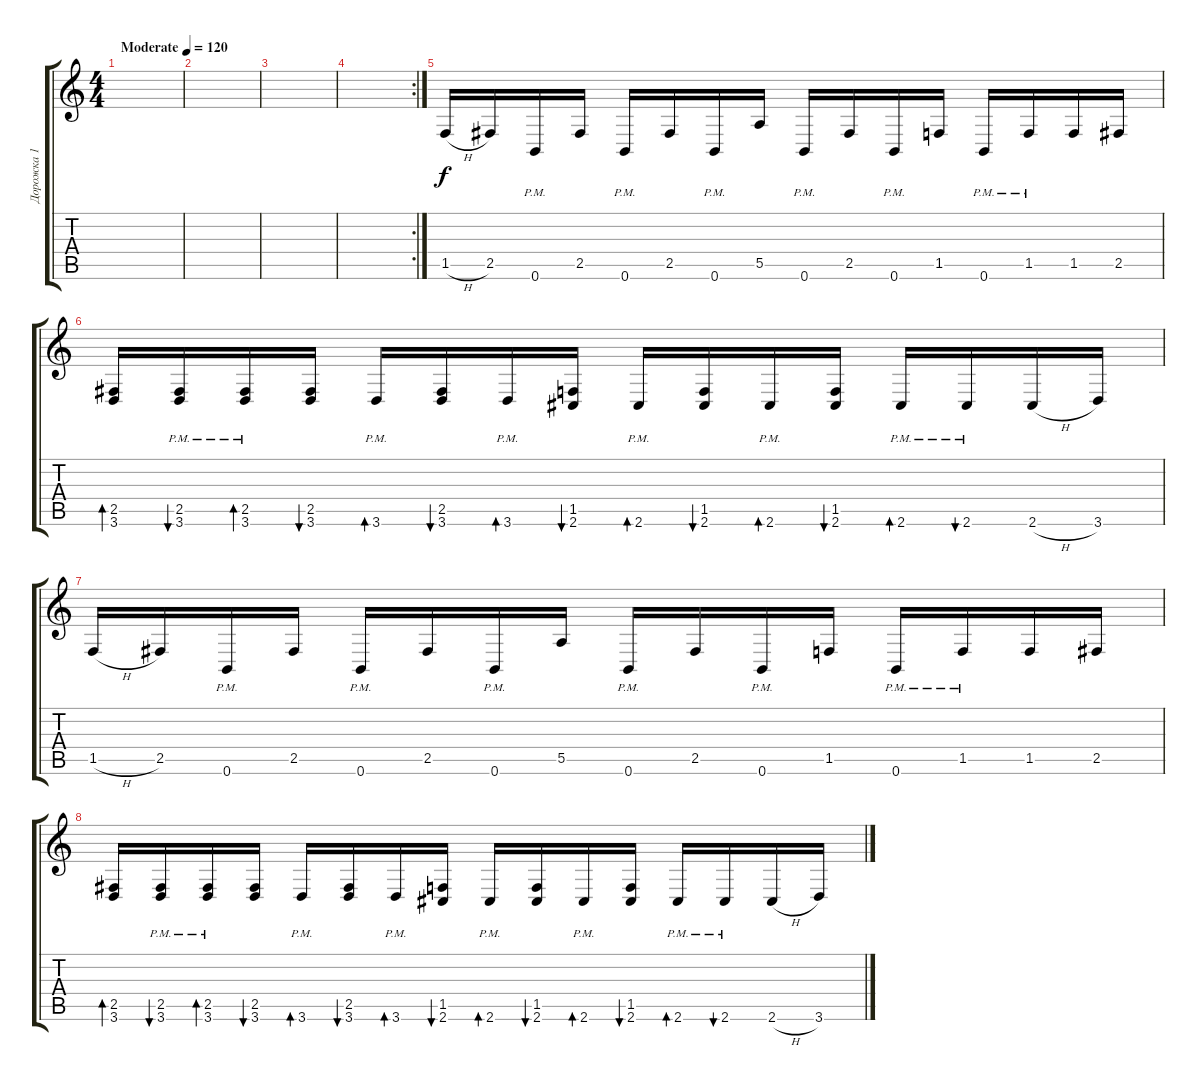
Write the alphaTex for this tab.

\track ("Дорожка 1" "Дорожка 1") {instrument distortionguitar}
\staff {score tabs}
\tuning (B3 Gb3 D3 A2 E2 B1) {hide}
\ts (4 4)
\tempo (120 "Moderate")
\clef g2
\ks c
|
|
|
\rc 2
|
1.5{h}.16 2.5.16 0.6{pm}.16 2.5.16 0.6{pm}.16 2.5.16 0.6{pm}.16 5.5.16 0.6{pm}.16 2.5.16 0.6{pm}.16 1.5.16 0.6{pm}.16 1.5{pm}.16 1.5.16 2.5.16 |
(2.5 3.6).16{bd 240} (2.5{pm} 3.6{pm}).16{bu 240} (2.5{pm} 3.6{pm}).16{bd 240} (2.5 3.6).16{bu 240} 3.6{pm}.16{bd 240} (2.5 3.6).16{bu 240} 3.6{pm}.16{bd 240} (1.5 2.6).16{bu 240} 2.6{pm}.16{bd 240} (1.5 2.6).16{bu 240} 2.6{pm}.16{bd 240} (1.5 2.6).16{bu 240} 2.6{pm}.16{bd 240} 2.6{pm}.16{bu 240} 2.6{h}.16 3.6.16 |
1.5{h}.16 2.5.16 0.6{pm}.16 2.5.16 0.6{pm}.16 2.5.16 0.6{pm}.16 5.5.16 0.6{pm}.16 2.5.16 0.6{pm}.16 1.5.16 0.6{pm}.16 1.5{pm}.16 1.5.16 2.5.16 |
(2.5 3.6).16{bd 240} (2.5{pm} 3.6{pm}).16{bu 240} (2.5{pm} 3.6{pm}).16{bd 240} (2.5 3.6).16{bu 240} 3.6{pm}.16{bd 240} (2.5 3.6).16{bu 240} 3.6{pm}.16{bd 240} (1.5 2.6).16{bu 240} 2.6{pm}.16{bd 240} (1.5 2.6).16{bu 240} 2.6{pm}.16{bd 240} (1.5 2.6).16{bu 240} 2.6{pm}.16{bd 240} 2.6{pm}.16{bu 240} 2.6{h}.16 3.6.16
